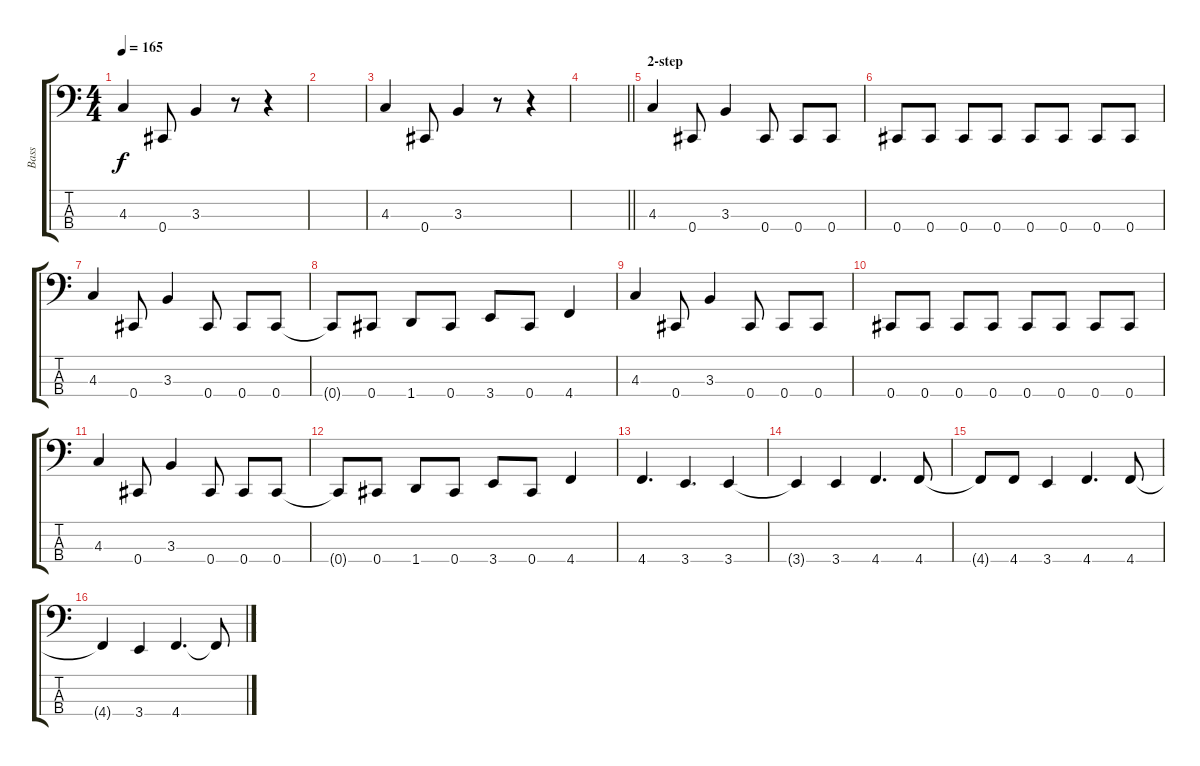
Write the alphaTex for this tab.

\track ("Bass" "Bass") {instrument electricbasspick}
\staff {score tabs}
\tuning (Gb2 Db2 Ab1 Db1) {hide}
\ts (4 4)
\tempo 165
\clef f4
\ks c
4.3.4{dy f} 0.4.8 3.3.4 r.8 r.4 |
|
4.3.4 0.4.8 3.3.4 r.8 r.4 |
\barLineRight lightlight
|
\section ("" "2-step")
4.3.4 0.4.8 3.3.4 0.4.8 0.4.8 0.4.8 |
0.4.8 0.4.8 0.4.8 0.4.8 0.4.8 0.4.8 0.4.8 0.4.8 |
4.3.4 0.4.8 3.3.4 0.4.8 0.4.8 0.4.8 |
0.4{t}.8 0.4.8 1.4.8 0.4.8 3.4.8 0.4.8 4.4.4 |
4.3.4 0.4.8 3.3.4 0.4.8 0.4.8 0.4.8 |
0.4.8 0.4.8 0.4.8 0.4.8 0.4.8 0.4.8 0.4.8 0.4.8 |
4.3.4 0.4.8 3.3.4 0.4.8 0.4.8 0.4.8 |
0.4{t}.8 0.4.8 1.4.8 0.4.8 3.4.8 0.4.8 4.4.4 |
4.4.4{d} 3.4.4{d} 3.4.4 |
3.4{t}.4 3.4.4 4.4.4{d} 4.4.8 |
4.4{t}.8 4.4.8 3.4.4 4.4.4{d} 4.4.8 |
4.4{t}.4 3.4.4 4.4.4{d} 4.4{t}.8
